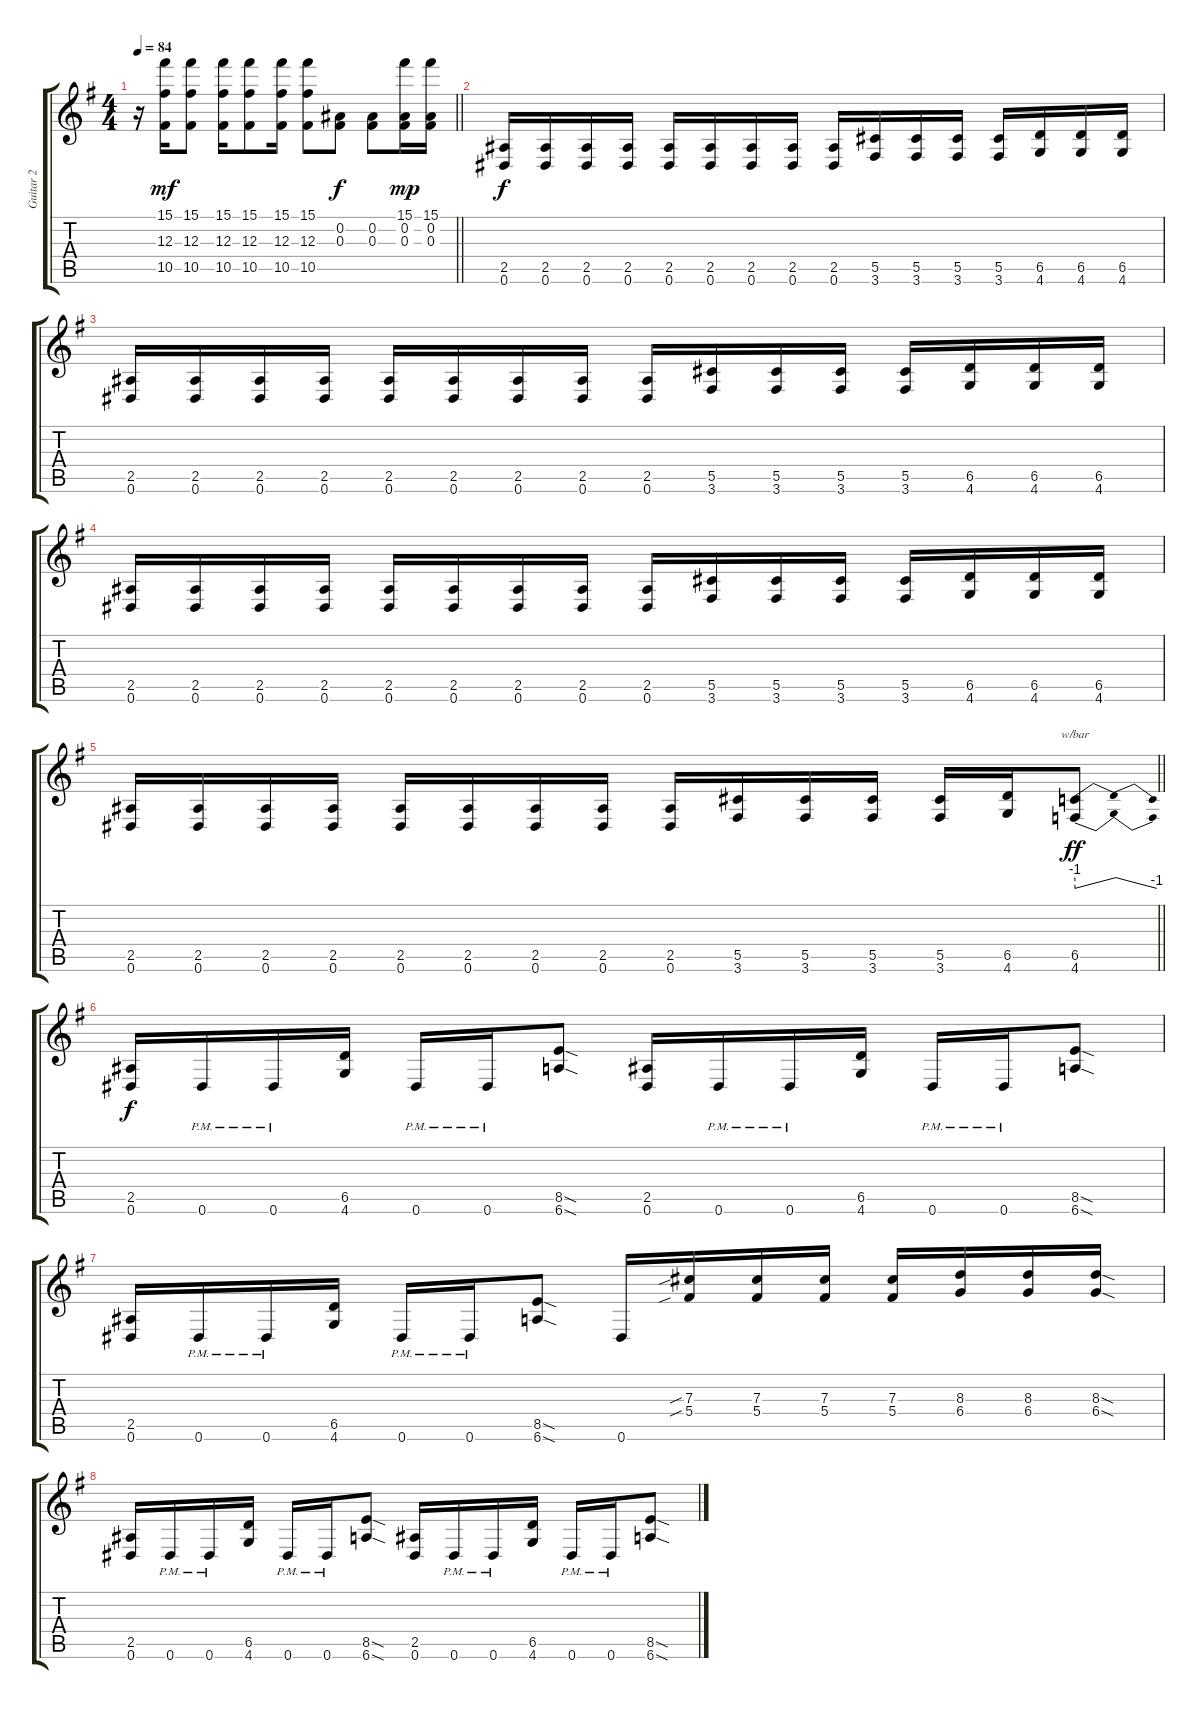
\track ("Guitar 2" "Guitar 2") {instrument overdrivenguitar}
\staff {score tabs}
\tuning (Eb4 Bb3 Gb3 Db3 Ab2 Eb2) {hide}
\ts (4 4)
\tempo 84
\clef g2
\barLineRight lightlight
\ks eminor
r.16{dy mf} (15.1 12.3 10.5).16 (15.1 12.3 10.5).8 (15.1 12.3 10.5).16 (15.1 12.3 10.5).8 (15.1 12.3 10.5).16 (15.1 12.3 10.5).8 (0.2 0.3).8{dy f} (0.2 0.3).8 (15.1 0.2 0.3).16{dy mp} (15.1 0.2 0.3).16 |
(2.5 0.6).16{dy f} (2.5 0.6).16 (2.5 0.6).16 (2.5 0.6).16 (2.5 0.6).16 (2.5 0.6).16 (2.5 0.6).16 (2.5 0.6).16 (2.5 0.6).16 (5.5 3.6).16 (5.5 3.6).16 (5.5 3.6).16 (5.5 3.6).16 (6.5 4.6).16 (6.5 4.6).16 (6.5 4.6).16 |
(2.5 0.6).16 (2.5 0.6).16 (2.5 0.6).16 (2.5 0.6).16 (2.5 0.6).16 (2.5 0.6).16 (2.5 0.6).16 (2.5 0.6).16 (2.5 0.6).16 (5.5 3.6).16 (5.5 3.6).16 (5.5 3.6).16 (5.5 3.6).16 (6.5 4.6).16 (6.5 4.6).16 (6.5 4.6).16 |
(2.5 0.6).16 (2.5 0.6).16 (2.5 0.6).16 (2.5 0.6).16 (2.5 0.6).16 (2.5 0.6).16 (2.5 0.6).16 (2.5 0.6).16 (2.5 0.6).16 (5.5 3.6).16 (5.5 3.6).16 (5.5 3.6).16 (5.5 3.6).16 (6.5 4.6).16 (6.5 4.6).16 (6.5 4.6).16 |
\barLineRight lightlight
(2.5 0.6).16 (2.5 0.6).16 (2.5 0.6).16 (2.5 0.6).16 (2.5 0.6).16 (2.5 0.6).16 (2.5 0.6).16 (2.5 0.6).16 (2.5 0.6).16 (5.5 3.6).16 (5.5 3.6).16 (5.5 3.6).16 (5.5 3.6).16 (6.5 4.6).16 (6.5 4.6).8{tbe (dip default 0 -4 30 0 60 -4) dy ff} |
(2.5 0.6).16{dy f} 0.6{pm}.16 0.6{pm}.16 (6.5 4.6).16 0.6{pm}.16 0.6{pm}.16 (8.5{sod} 6.6{sod}).8 (2.5 0.6).16 0.6{pm}.16 0.6{pm}.16 (6.5 4.6).16 0.6{pm}.16 0.6{pm}.16 (8.5{sod} 6.6{sod}).8 |
(2.5 0.6).16 0.6{pm}.16 0.6{pm}.16 (6.5 4.6).16 0.6{pm}.16 0.6{pm}.16 (8.5{sod} 6.6{sod}).8 0.6.16 (7.3{sib} 5.4{sib}).16 (7.3 5.4).16 (7.3 5.4).16 (7.3 5.4).16 (8.3 6.4).16 (8.3 6.4).16 (8.3{sod} 6.4{sod}).16 |
(2.5 0.6).16 0.6{pm}.16 0.6{pm}.16 (6.5 4.6).16 0.6{pm}.16 0.6{pm}.16 (8.5{sod} 6.6{sod}).8 (2.5 0.6).16 0.6{pm}.16 0.6{pm}.16 (6.5 4.6).16 0.6{pm}.16 0.6{pm}.16 (8.5{sod} 6.6{sod}).8
